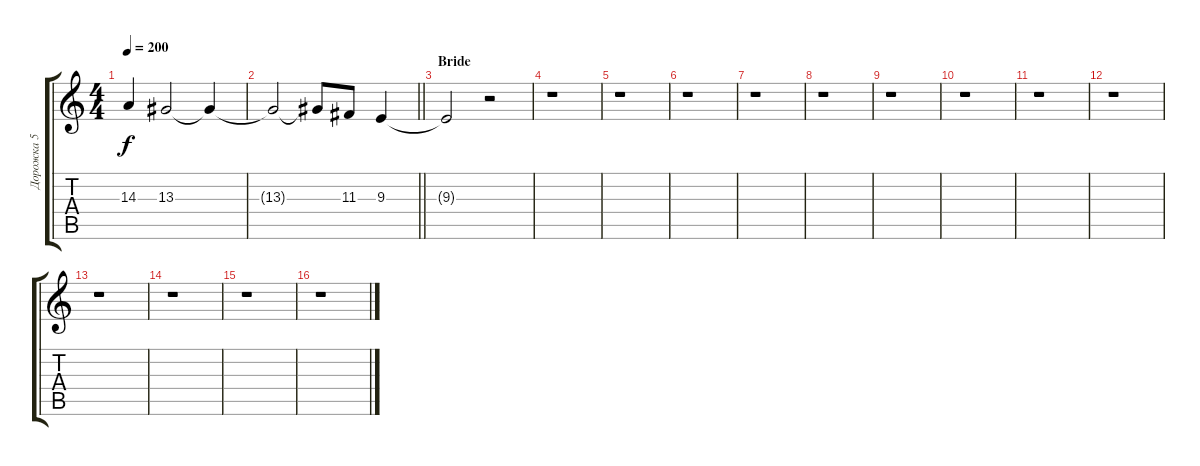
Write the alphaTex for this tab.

\track ("Дорожка 5" "Дорожка 5") {instrument altosax}
\staff {score tabs}
\tuning (E4 B3 G3 D3 A2 E2) {hide}
\ts (4 4)
\tempo 200
\clef g2
\ks c
14.3.4{dy f} 13.3.2 13.3{t}.4 |
\barLineRight lightlight
13.3{t}.2 13.3{t}.8 11.3.8 9.3.4 |
\section ("" "Bride")
9.3{t}.2 r.2 |
r.1 |
r.1 |
r.1 |
r.1 |
r.1 |
r.1 |
r.1 |
r.1 |
r.1 |
r.1 |
r.1 |
r.1 |
r.1
